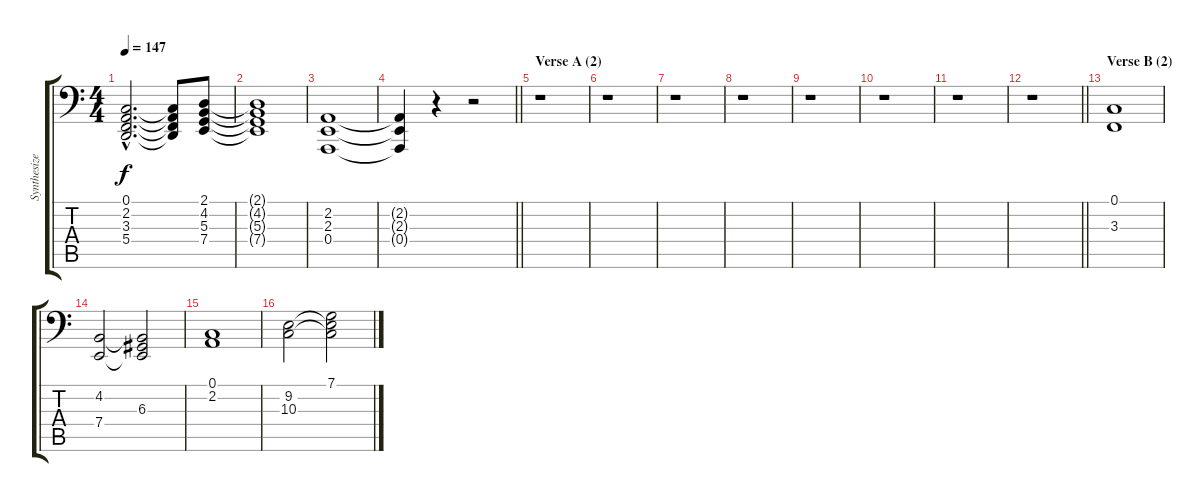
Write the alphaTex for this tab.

\track ("Synthesizer I" "Synthesize") {instrument pad3polysynth}
\staff {score tabs}
\tuning (C3 G2 D2 A1 E1 B0) {hide}
\ts (4 4)
\tempo 147
\clef f4
\ks aminor
(0.1{hac} 2.2{hac} 3.3{hac} 5.4{hac}).2{d dy f} (0.1{t} 2.2{t} 3.3{t} 5.4{t}).8 (2.1 4.2 5.3 7.4).8 |
(2.1{t} 4.2{t} 5.3{t} 7.4{t}).1 |
(2.2 2.3 0.4).1 |
\barLineRight lightlight
(2.2{t} 2.3{t} 0.4{t}).4 r.4 r.2 |
\section ("" "Verse A (2)")
r.1 |
r.1 |
r.1 |
r.1 |
r.1 |
r.1 |
r.1 |
\barLineRight lightlight
r.1 |
\section ("" "Verse B (2)")
(0.1 3.3).1 |
(4.2 7.4).2 (4.2{t} 6.3 7.4{t}).2 |
(0.1 2.2).1 |
(9.2 10.3).2 (7.1 9.2{t} 10.3{t}).2
